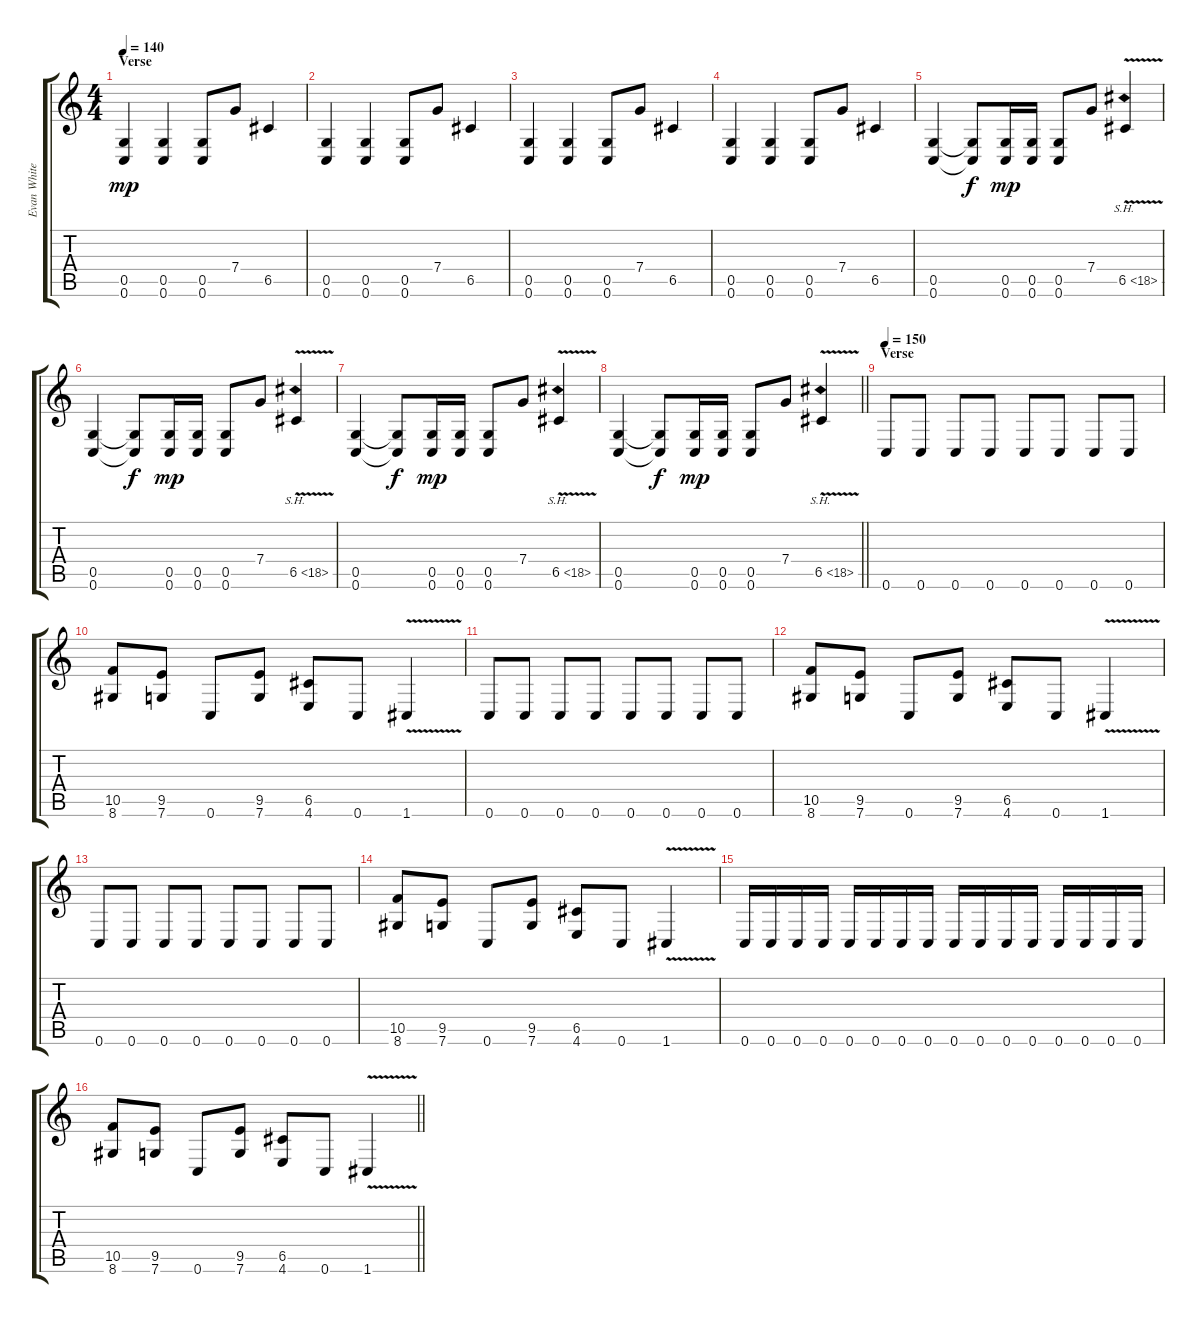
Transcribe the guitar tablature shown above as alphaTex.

\track ("Evan White Gtr.2" "Evan White") {instrument distortionguitar}
\staff {score tabs}
\tuning (D4 A3 F3 C3 G2 C2) {hide}
\ts (4 4)
\section ("" "Verse")
\tempo 140
\clef g2
\ks c
(0.5 0.6).4{dy mp} (0.5 0.6).4 (0.5 0.6).8 7.4.8 6.5.4 |
(0.5 0.6).4 (0.5 0.6).4 (0.5 0.6).8 7.4.8 6.5.4 |
(0.5 0.6).4 (0.5 0.6).4 (0.5 0.6).8 7.4.8 6.5.4 |
(0.5 0.6).4 (0.5 0.6).4 (0.5 0.6).8 7.4.8 6.5.4 |
(0.5 0.6).4 (0.5{t} 0.6{t}).8{dy f} (0.5 0.6).16{dy mp} (0.5 0.6).16 (0.5 0.6).8 7.4.8 6.5{sh 12 v}.4 |
(0.5 0.6).4 (0.5{t} 0.6{t}).8{dy f} (0.5 0.6).16{dy mp} (0.5 0.6).16 (0.5 0.6).8 7.4.8 6.5{sh 12 v}.4 |
(0.5 0.6).4 (0.5{t} 0.6{t}).8{dy f} (0.5 0.6).16{dy mp} (0.5 0.6).16 (0.5 0.6).8 7.4.8 6.5{sh 12 v}.4 |
\barLineRight lightlight
(0.5 0.6).4 (0.5{t} 0.6{t}).8{dy f} (0.5 0.6).16{dy mp} (0.5 0.6).16 (0.5 0.6).8 7.4.8 6.5{sh 12 v}.4 |
\section ("" "Verse")
\tempo 150
0.6.8 0.6.8 0.6.8 0.6.8 0.6.8 0.6.8 0.6.8 0.6.8 |
(10.5 8.6).8 (9.5 7.6).8 0.6.8 (9.5 7.6).8 (6.5 4.6).8 0.6.8 1.6{v}.4 |
0.6.8 0.6.8 0.6.8 0.6.8 0.6.8 0.6.8 0.6.8 0.6.8 |
(10.5 8.6).8 (9.5 7.6).8 0.6.8 (9.5 7.6).8 (6.5 4.6).8 0.6.8 1.6{v}.4 |
0.6.8 0.6.8 0.6.8 0.6.8 0.6.8 0.6.8 0.6.8 0.6.8 |
(10.5 8.6).8 (9.5 7.6).8 0.6.8 (9.5 7.6).8 (6.5 4.6).8 0.6.8 1.6{v}.4 |
0.6.16 0.6.16 0.6.16 0.6.16 0.6.16 0.6.16 0.6.16 0.6.16 0.6.16 0.6.16 0.6.16 0.6.16 0.6.16 0.6.16 0.6.16 0.6.16 |
\barLineRight lightlight
(10.5 8.6).8 (9.5 7.6).8 0.6.8 (9.5 7.6).8 (6.5 4.6).8 0.6.8 1.6{v}.4
